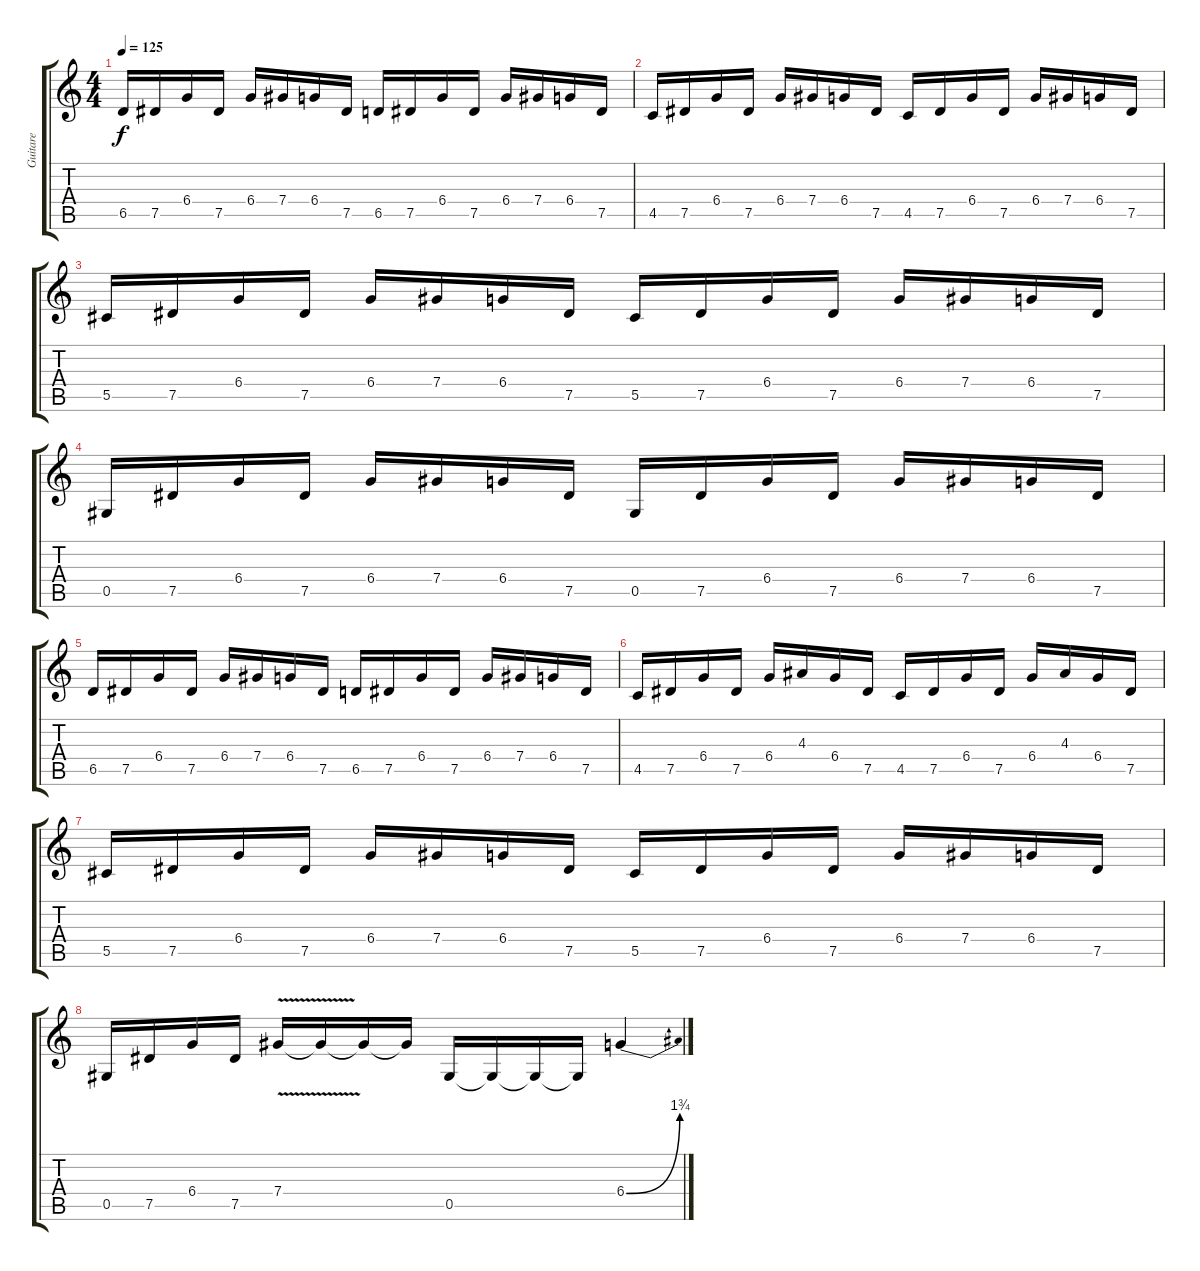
\track ("Guitare" "Guitare") {instrument overdrivenguitar}
\staff {score tabs}
\tuning (Eb4 Bb3 Gb3 Db3 Ab2 Eb2) {hide}
\ts (4 4)
\tempo 125
\clef g2
\ks c
6.5.16{dy f} 7.5.16 6.4.16 7.5.16 6.4.16 7.4.16 6.4.16 7.5.16 6.5.16 7.5.16 6.4.16 7.5.16 6.4.16 7.4.16 6.4.16 7.5.16 |
4.5.16 7.5.16 6.4.16 7.5.16 6.4.16 7.4.16 6.4.16 7.5.16 4.5.16 7.5.16 6.4.16 7.5.16 6.4.16 7.4.16 6.4.16 7.5.16 |
5.5.16 7.5.16 6.4.16 7.5.16 6.4.16 7.4.16 6.4.16 7.5.16 5.5.16 7.5.16 6.4.16 7.5.16 6.4.16 7.4.16 6.4.16 7.5.16 |
0.5.16 7.5.16 6.4.16 7.5.16 6.4.16 7.4.16 6.4.16 7.5.16 0.5.16 7.5.16 6.4.16 7.5.16 6.4.16 7.4.16 6.4.16 7.5.16 |
6.5.16 7.5.16 6.4.16 7.5.16 6.4.16 7.4.16 6.4.16 7.5.16 6.5.16 7.5.16 6.4.16 7.5.16 6.4.16 7.4.16 6.4.16 7.5.16 |
4.5.16 7.5.16 6.4.16 7.5.16 6.4.16 4.3.16 6.4.16 7.5.16 4.5.16 7.5.16 6.4.16 7.5.16 6.4.16 4.3.16 6.4.16 7.5.16 |
5.5.16 7.5.16 6.4.16 7.5.16 6.4.16 7.4.16 6.4.16 7.5.16 5.5.16 7.5.16 6.4.16 7.5.16 6.4.16 7.4.16 6.4.16 7.5.16 |
0.5.16 7.5.16 6.4.16 7.5.16 7.4{v}.16 7.4{t}.16 7.4{t}.16 7.4{t}.16 0.5.16 0.5{t}.16 0.5{t}.16 0.5{t}.16 6.4{be (bend 0 0 60 7)}.4
